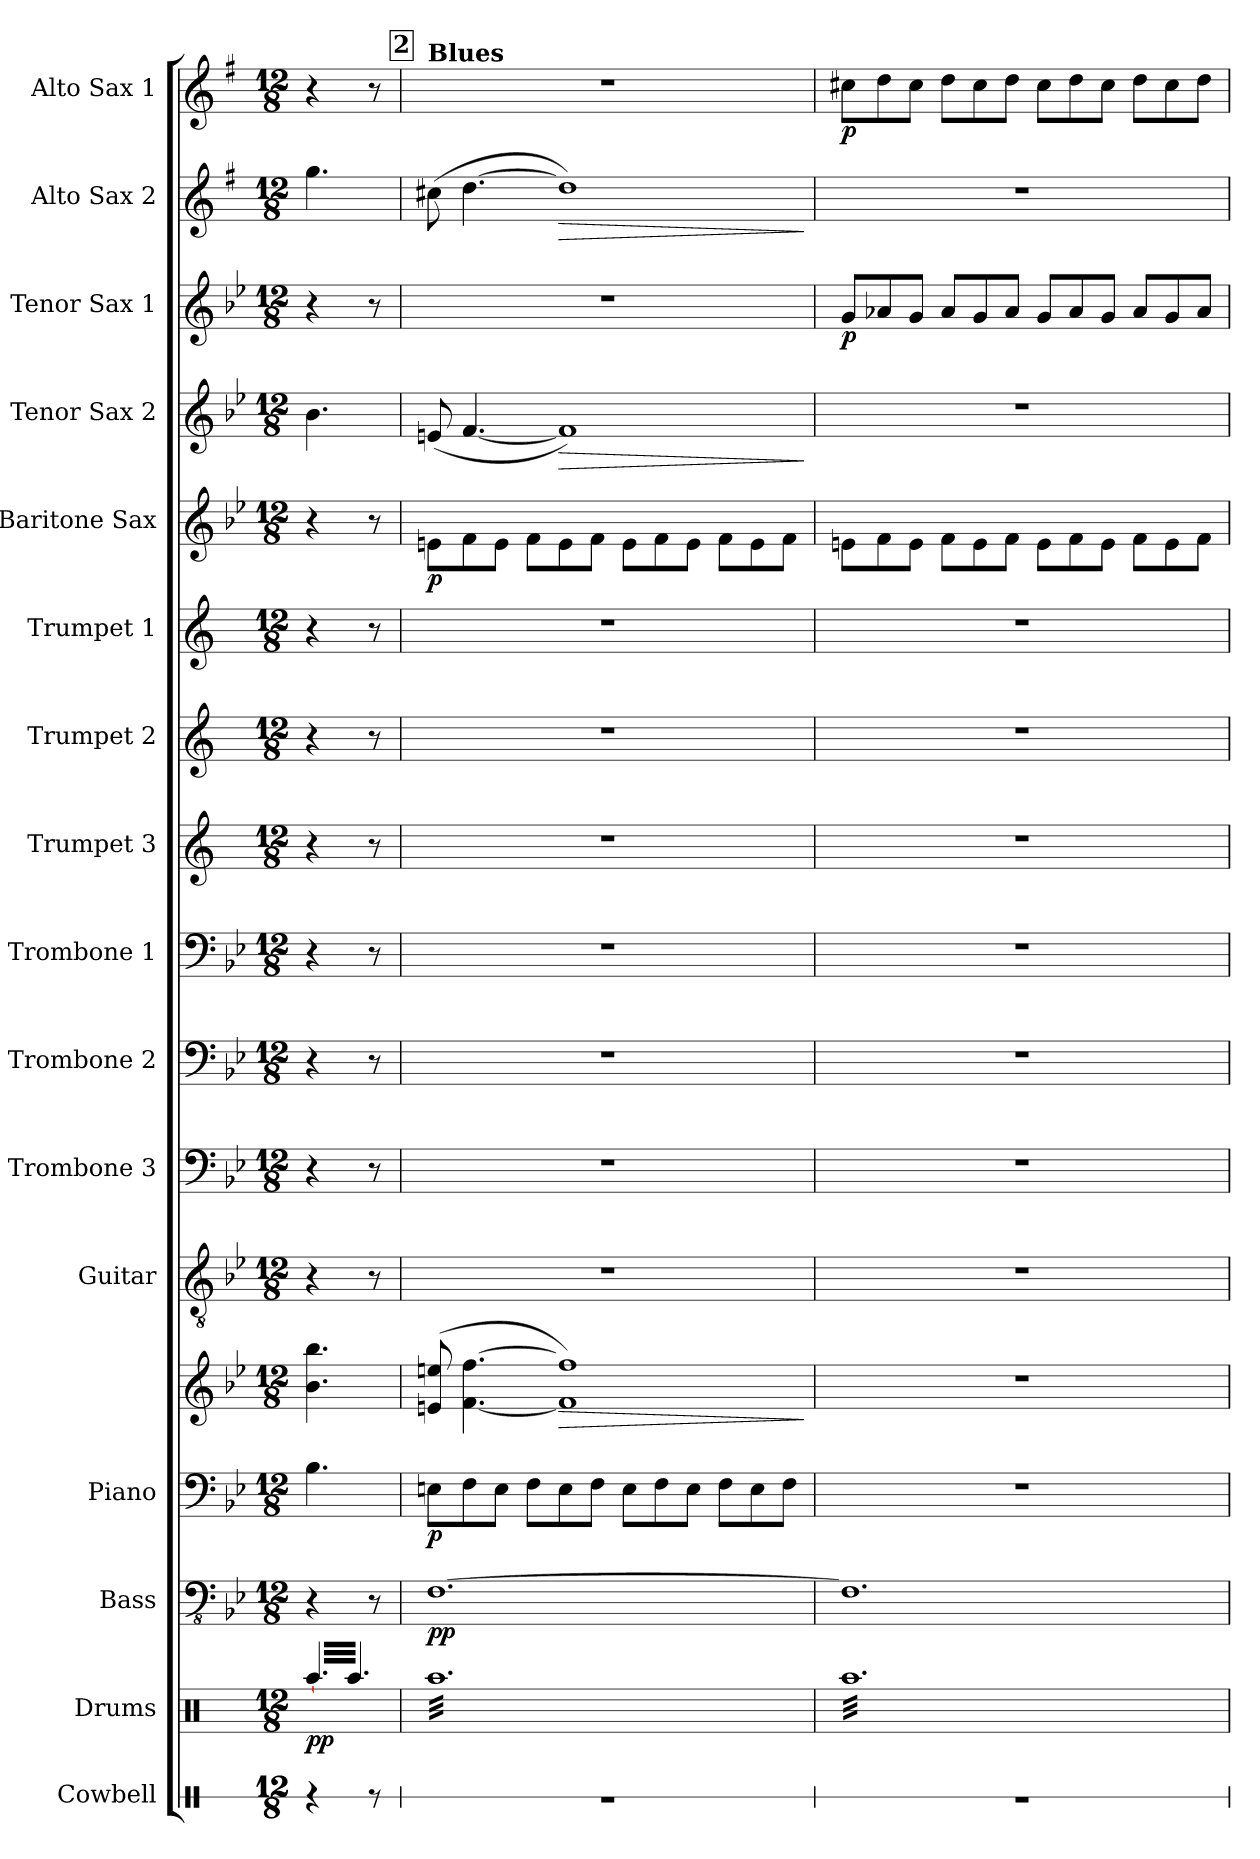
**kern	**kern	**dynam	**kern	**dynam	**kern	**kern	**dynam	**kern	**kern	**kern	**kern	**kern	**kern	**kern	**kern	**dynam	**kern	**dynam	**kern	**dynam	**kern	**dynam	**kern	**dynam
*part16	*part15	*part15	*part14	*part14	*part13	*part13	*part13	*part12	*part11	*part10	*part9	*part8	*part7	*part6	*part5	*part5	*part4	*part4	*part3	*part3	*part2	*part2	*part1	*part1
*staff17	*staff16	*staff16	*staff15	*staff15	*staff14	*staff13	*staff13/14	*staff12	*staff11	*staff10	*staff9	*staff8	*staff7	*staff6	*staff5	*staff5	*staff4	*staff4	*staff3	*staff3	*staff2	*staff2	*staff1	*staff1
*I"Cowbell	*I"Drums	*	*I"Bass	*	*I"Piano	*	*	*I"Guitar	*I"Trombone 3	*I"Trombone 2	*I"Trombone 1	*I"Trumpet 3	*I"Trumpet 2	*I"Trumpet 1	*I"Baritone Sax	*	*I"Tenor Sax 2	*	*I"Tenor Sax 1	*	*I"Alto Sax 2	*	*I"Alto Sax 1	*
*I'Cwb.	*I'Drums	*	*I'Bass	*	*I'Piano	*	*	*I'Gtr.	*I'Tbn. 3	*I'Tbn. 2	*I'Tbn. 1	*I'Tpt. 3	*I'Tpt. 2	*I'Tpt. 1	*I'Bari	*	*I'Tenor 2	*	*I'Tenor 1	*	*I'Alto 2	*	*I'Alto 1	*
*stria1	*	*	*	*	*	*	*	*	*	*	*	*	*	*	*	*	*	*	*	*	*	*	*	*
*clefX	*clefX	*	*clefFv4	*	*clefF4	*clefG2	*	*clefGv2	*clefF4	*clefF4	*clefF4	*clefG2	*clefG2	*clefG2	*clefG2	*	*clefG2	*	*clefG2	*	*clefG2	*	*clefG2	*
*	*	*	*	*	*	*	*	*	*	*	*	*ITrd1c2	*ITrd1c2	*ITrd1c2	*ITrd12c21	*	*ITrd8c14	*	*ITrd8c14	*	*ITrd5c9	*	*ITrd5c9	*
*k[]	*k[]	*	*k[b-e-]	*	*k[b-e-]	*k[b-e-]	*	*k[b-e-]	*k[b-e-]	*k[b-e-]	*k[b-e-]	*k[b-e-]	*k[b-e-]	*k[b-e-]	*k[b-e-]	*	*k[b-e-]	*	*k[b-e-]	*	*k[b-e-]	*	*k[b-e-]	*
*M12/8	*M12/8	*	*M12/8	*	*M12/8	*M12/8	*	*M12/8	*M12/8	*M12/8	*M12/8	*M12/8	*M12/8	*M12/8	*M12/8	*	*M12/8	*	*M12/8	*	*M12/8	*	*M12/8	*
*MM129	*MM129	*	*MM129	*	*MM129	*MM129	*	*MM129	*MM129	*MM129	*MM129	*MM129	*MM129	*MM129	*MM129	*	*MM129	*	*MM129	*	*MM129	*	*MM129	*
=1	=1	=1	=1	=1	=1	=1	=1	=1	=1	=1	=1	=1	=1	=1	=1	=1	=1	=1	=1	=1	=1	=1	=1	=1
!	!LO:TX:a:t=CYM	!	!	!	!	!	!	!	!	!	!	!	!	!	!	!	!	!	!	!	!	!	!	!
!	!	!LO:DY:b	!	!	!	!	!	!	!	!	!	!	!	!	!	!	!	!	!	!	!	!	!	!
*	*tremolo	*	*	*	*	*	*	*	*	*	*	*	*	*	*	*	*	*	*	*	*	*	*	*
4r	[32Raa/LLL	pp	4r	.	4.B-\	4.b-\ 4.bb-\	.	4r	4r	4r	4r	4r	4r	4r	4r	.	4.B-\	.	4r	.	4.b-\	.	4r	.
.	32Raa/	.	.	.	.	.	.	.	.	.	.	.	.	.	.	.	.	.	.	.	.	.	.	.
.	32Raa/	.	.	.	.	.	.	.	.	.	.	.	.	.	.	.	.	.	.	.	.	.	.	.
.	32Raa/	.	.	.	.	.	.	.	.	.	.	.	.	.	.	.	.	.	.	.	.	.	.	.
.	32Raa/	.	.	.	.	.	.	.	.	.	.	.	.	.	.	.	.	.	.	.	.	.	.	.
.	32Raa/	.	.	.	.	.	.	.	.	.	.	.	.	.	.	.	.	.	.	.	.	.	.	.
.	32Raa/	.	.	.	.	.	.	.	.	.	.	.	.	.	.	.	.	.	.	.	.	.	.	.
.	32Raa/	.	.	.	.	.	.	.	.	.	.	.	.	.	.	.	.	.	.	.	.	.	.	.
8r	32Raa/	.	8r	.	.	.	.	8r	8r	8r	8r	8r	8r	8r	8r	.	.	.	8r	.	.	.	8r	.
.	32Raa/	.	.	.	.	.	.	.	.	.	.	.	.	.	.	.	.	.	.	.	.	.	.	.
.	32Raa/	.	.	.	.	.	.	.	.	.	.	.	.	.	.	.	.	.	.	.	.	.	.	.
.	32Raa/JJJ	.	.	.	.	.	.	.	.	.	.	.	.	.	.	.	.	.	.	.	.	.	.	.
!!LO:REH:place=s1:a:fs=14:t=2
=2	=2	=2	=2	=2	=2	=2	=2	=2	=2	=2	=2	=2	=2	=2	=2	=2	=2	=2	=2	=2	=2	=2	=2	=2
!	!	!	!	!	!	!	!	!	!	!	!	!	!	!	!	!	!	!	!	!	!	!	!LO:TX:a:B:t=Blues	!
!	!	!	!	!LO:DY:b	!	!	!LO:DY:b=2	!	!	!	!	!	!	!	!	!LO:DY:b	!	!	!	!	!	!	!	!
1.r	32RaaLLL	.	[1.FF	pp	8En\L	(8en/ 8een/	p	1.r	1.r	1.r	1.r	1.r	1.r	1.r	8En\L	p	(8En/	.	1.r	.	(8en\	.	1.r	.
.	32Raa	.	.	.	.	.	.	.	.	.	.	.	.	.	.	.	.	.	.	.	.	.	.	.
.	32Raa	.	.	.	.	.	.	.	.	.	.	.	.	.	.	.	.	.	.	.	.	.	.	.
.	32Raa	.	.	.	.	.	.	.	.	.	.	.	.	.	.	.	.	.	.	.	.	.	.	.
.	32Raa	.	.	.	8F\	[4.f\ [4.ff\	.	.	.	.	.	.	.	.	8F\	.	[4.F/	.	.	.	[4.f\	.	.	.
.	32Raa	.	.	.	.	.	.	.	.	.	.	.	.	.	.	.	.	.	.	.	.	.	.	.
.	32Raa	.	.	.	.	.	.	.	.	.	.	.	.	.	.	.	.	.	.	.	.	.	.	.
.	32Raa	.	.	.	.	.	.	.	.	.	.	.	.	.	.	.	.	.	.	.	.	.	.	.
.	32Raa	.	.	.	8E\J	.	.	.	.	.	.	.	.	.	8E\J	.	.	.	.	.	.	.	.	.
.	32Raa	.	.	.	.	.	.	.	.	.	.	.	.	.	.	.	.	.	.	.	.	.	.	.
.	32Raa	.	.	.	.	.	.	.	.	.	.	.	.	.	.	.	.	.	.	.	.	.	.	.
.	32Raa	.	.	.	.	.	.	.	.	.	.	.	.	.	.	.	.	.	.	.	.	.	.	.
.	32Raa	.	.	.	8F\L	.	.	.	.	.	.	.	.	.	8F\L	.	.	.	.	.	.	.	.	.
.	32Raa	.	.	.	.	.	.	.	.	.	.	.	.	.	.	.	.	.	.	.	.	.	.	.
.	32Raa	.	.	.	.	.	.	.	.	.	.	.	.	.	.	.	.	.	.	.	.	.	.	.
.	32Raa	.	.	.	.	.	.	.	.	.	.	.	.	.	.	.	.	.	.	.	.	.	.	.
!	!	!	!	!	!	!	!LO:HP:b	!	!	!	!	!	!	!	!	!	!	!LO:HP:b	!	!	!	!LO:HP:b	!	!
.	32Raa	.	.	.	8E\	1f] 1ff])	>	.	.	.	.	.	.	.	8E\	.	1F])	>	.	.	1f])	>	.	.
.	32Raa	.	.	.	.	.	.	.	.	.	.	.	.	.	.	.	.	.	.	.	.	.	.	.
.	32Raa	.	.	.	.	.	.	.	.	.	.	.	.	.	.	.	.	.	.	.	.	.	.	.
.	32Raa	.	.	.	.	.	.	.	.	.	.	.	.	.	.	.	.	.	.	.	.	.	.	.
.	32Raa	.	.	.	8F\J	.	.	.	.	.	.	.	.	.	8F\J	.	.	.	.	.	.	.	.	.
.	32Raa	.	.	.	.	.	.	.	.	.	.	.	.	.	.	.	.	.	.	.	.	.	.	.
.	32Raa	.	.	.	.	.	.	.	.	.	.	.	.	.	.	.	.	.	.	.	.	.	.	.
.	32Raa	.	.	.	.	.	.	.	.	.	.	.	.	.	.	.	.	.	.	.	.	.	.	.
.	32Raa	.	.	.	8E\L	.	.	.	.	.	.	.	.	.	8E\L	.	.	.	.	.	.	.	.	.
.	32Raa	.	.	.	.	.	.	.	.	.	.	.	.	.	.	.	.	.	.	.	.	.	.	.
.	32Raa	.	.	.	.	.	.	.	.	.	.	.	.	.	.	.	.	.	.	.	.	.	.	.
.	32Raa	.	.	.	.	.	.	.	.	.	.	.	.	.	.	.	.	.	.	.	.	.	.	.
.	32Raa	.	.	.	8F\	.	.	.	.	.	.	.	.	.	8F\	.	.	.	.	.	.	.	.	.
.	32Raa	.	.	.	.	.	.	.	.	.	.	.	.	.	.	.	.	.	.	.	.	.	.	.
.	32Raa	.	.	.	.	.	.	.	.	.	.	.	.	.	.	.	.	.	.	.	.	.	.	.
.	32Raa	.	.	.	.	.	.	.	.	.	.	.	.	.	.	.	.	.	.	.	.	.	.	.
.	32Raa	.	.	.	8E\J	.	.	.	.	.	.	.	.	.	8E\J	.	.	.	.	.	.	.	.	.
.	32Raa	.	.	.	.	.	.	.	.	.	.	.	.	.	.	.	.	.	.	.	.	.	.	.
.	32Raa	.	.	.	.	.	.	.	.	.	.	.	.	.	.	.	.	.	.	.	.	.	.	.
.	32Raa	.	.	.	.	.	.	.	.	.	.	.	.	.	.	.	.	.	.	.	.	.	.	.
.	32Raa	.	.	.	8F\L	.	.	.	.	.	.	.	.	.	8F\L	.	.	.	.	.	.	.	.	.
.	32Raa	.	.	.	.	.	.	.	.	.	.	.	.	.	.	.	.	.	.	.	.	.	.	.
.	32Raa	.	.	.	.	.	.	.	.	.	.	.	.	.	.	.	.	.	.	.	.	.	.	.
.	32Raa	.	.	.	.	.	.	.	.	.	.	.	.	.	.	.	.	.	.	.	.	.	.	.
.	32Raa	.	.	.	8E\	.	.	.	.	.	.	.	.	.	8E\	.	.	.	.	.	.	.	.	.
.	32Raa	.	.	.	.	.	.	.	.	.	.	.	.	.	.	.	.	.	.	.	.	.	.	.
.	32Raa	.	.	.	.	.	.	.	.	.	.	.	.	.	.	.	.	.	.	.	.	.	.	.
.	32Raa	.	.	.	.	.	.	.	.	.	.	.	.	.	.	.	.	.	.	.	.	.	.	.
.	32Raa	.	.	.	8F\J	.	.	.	.	.	.	.	.	.	8F\J	.	.	.	.	.	.	.	.	.
.	32Raa	.	.	.	.	.	.	.	.	.	.	.	.	.	.	.	.	.	.	.	.	.	.	.
.	32Raa	.	.	.	.	.	.	.	.	.	.	.	.	.	.	.	.	.	.	.	.	.	.	.
.	32RaaJJJ	.	.	.	.	.	.	.	.	.	.	.	.	.	.	.	.	.	.	.	.	.	.	.
.	.	.	.	.	.	.	]	.	.	.	.	.	.	.	.	.	.	]	.	.	.	]	.	.
=3	=3	=3	=3	=3	=3	=3	=3	=3	=3	=3	=3	=3	=3	=3	=3	=3	=3	=3	=3	=3	=3	=3	=3	=3
!	!	!	!	!	!	!	!	!	!	!	!	!	!	!	!	!	!	!	!	!LO:DY:b	!	!	!	!LO:DY:b
1.r	32RaaLLL	.	1.FF]	.	1.r	1.r	.	1.r	1.r	1.r	1.r	1.r	1.r	1.r	8En\L	.	1.r	.	8G/L	p	1.r	.	8en\L	p
.	32Raa	.	.	.	.	.	.	.	.	.	.	.	.	.	.	.	.	.	.	.	.	.	.	.
.	32Raa	.	.	.	.	.	.	.	.	.	.	.	.	.	.	.	.	.	.	.	.	.	.	.
.	32Raa	.	.	.	.	.	.	.	.	.	.	.	.	.	.	.	.	.	.	.	.	.	.	.
.	32Raa	.	.	.	.	.	.	.	.	.	.	.	.	.	8F\	.	.	.	8A-X/	.	.	.	8f\	.
.	32Raa	.	.	.	.	.	.	.	.	.	.	.	.	.	.	.	.	.	.	.	.	.	.	.
.	32Raa	.	.	.	.	.	.	.	.	.	.	.	.	.	.	.	.	.	.	.	.	.	.	.
.	32Raa	.	.	.	.	.	.	.	.	.	.	.	.	.	.	.	.	.	.	.	.	.	.	.
.	32Raa	.	.	.	.	.	.	.	.	.	.	.	.	.	8E\J	.	.	.	8G/J	.	.	.	8e\J	.
.	32Raa	.	.	.	.	.	.	.	.	.	.	.	.	.	.	.	.	.	.	.	.	.	.	.
.	32Raa	.	.	.	.	.	.	.	.	.	.	.	.	.	.	.	.	.	.	.	.	.	.	.
.	32Raa	.	.	.	.	.	.	.	.	.	.	.	.	.	.	.	.	.	.	.	.	.	.	.
.	32Raa	.	.	.	.	.	.	.	.	.	.	.	.	.	8F\L	.	.	.	8A-/L	.	.	.	8f\L	.
.	32Raa	.	.	.	.	.	.	.	.	.	.	.	.	.	.	.	.	.	.	.	.	.	.	.
.	32Raa	.	.	.	.	.	.	.	.	.	.	.	.	.	.	.	.	.	.	.	.	.	.	.
.	32Raa	.	.	.	.	.	.	.	.	.	.	.	.	.	.	.	.	.	.	.	.	.	.	.
.	32Raa	.	.	.	.	.	.	.	.	.	.	.	.	.	8E\	.	.	.	8G/	.	.	.	8e\	.
.	32Raa	.	.	.	.	.	.	.	.	.	.	.	.	.	.	.	.	.	.	.	.	.	.	.
.	32Raa	.	.	.	.	.	.	.	.	.	.	.	.	.	.	.	.	.	.	.	.	.	.	.
.	32Raa	.	.	.	.	.	.	.	.	.	.	.	.	.	.	.	.	.	.	.	.	.	.	.
.	32Raa	.	.	.	.	.	.	.	.	.	.	.	.	.	8F\J	.	.	.	8A-/J	.	.	.	8f\J	.
.	32Raa	.	.	.	.	.	.	.	.	.	.	.	.	.	.	.	.	.	.	.	.	.	.	.
.	32Raa	.	.	.	.	.	.	.	.	.	.	.	.	.	.	.	.	.	.	.	.	.	.	.
.	32Raa	.	.	.	.	.	.	.	.	.	.	.	.	.	.	.	.	.	.	.	.	.	.	.
.	32Raa	.	.	.	.	.	.	.	.	.	.	.	.	.	8E\L	.	.	.	8G/L	.	.	.	8e\L	.
.	32Raa	.	.	.	.	.	.	.	.	.	.	.	.	.	.	.	.	.	.	.	.	.	.	.
.	32Raa	.	.	.	.	.	.	.	.	.	.	.	.	.	.	.	.	.	.	.	.	.	.	.
.	32Raa	.	.	.	.	.	.	.	.	.	.	.	.	.	.	.	.	.	.	.	.	.	.	.
.	32Raa	.	.	.	.	.	.	.	.	.	.	.	.	.	8F\	.	.	.	8A-/	.	.	.	8f\	.
.	32Raa	.	.	.	.	.	.	.	.	.	.	.	.	.	.	.	.	.	.	.	.	.	.	.
.	32Raa	.	.	.	.	.	.	.	.	.	.	.	.	.	.	.	.	.	.	.	.	.	.	.
.	32Raa	.	.	.	.	.	.	.	.	.	.	.	.	.	.	.	.	.	.	.	.	.	.	.
.	32Raa	.	.	.	.	.	.	.	.	.	.	.	.	.	8E\J	.	.	.	8G/J	.	.	.	8e\J	.
.	32Raa	.	.	.	.	.	.	.	.	.	.	.	.	.	.	.	.	.	.	.	.	.	.	.
.	32Raa	.	.	.	.	.	.	.	.	.	.	.	.	.	.	.	.	.	.	.	.	.	.	.
.	32Raa	.	.	.	.	.	.	.	.	.	.	.	.	.	.	.	.	.	.	.	.	.	.	.
.	32Raa	.	.	.	.	.	.	.	.	.	.	.	.	.	8F\L	.	.	.	8A-/L	.	.	.	8f\L	.
.	32Raa	.	.	.	.	.	.	.	.	.	.	.	.	.	.	.	.	.	.	.	.	.	.	.
.	32Raa	.	.	.	.	.	.	.	.	.	.	.	.	.	.	.	.	.	.	.	.	.	.	.
.	32Raa	.	.	.	.	.	.	.	.	.	.	.	.	.	.	.	.	.	.	.	.	.	.	.
.	32Raa	.	.	.	.	.	.	.	.	.	.	.	.	.	8E\	.	.	.	8G/	.	.	.	8e\	.
.	32Raa	.	.	.	.	.	.	.	.	.	.	.	.	.	.	.	.	.	.	.	.	.	.	.
.	32Raa	.	.	.	.	.	.	.	.	.	.	.	.	.	.	.	.	.	.	.	.	.	.	.
.	32Raa	.	.	.	.	.	.	.	.	.	.	.	.	.	.	.	.	.	.	.	.	.	.	.
.	32Raa	.	.	.	.	.	.	.	.	.	.	.	.	.	8F\J	.	.	.	8A-/J	.	.	.	8f\J	.
.	32Raa	.	.	.	.	.	.	.	.	.	.	.	.	.	.	.	.	.	.	.	.	.	.	.
.	32Raa	.	.	.	.	.	.	.	.	.	.	.	.	.	.	.	.	.	.	.	.	.	.	.
.	32RaaJJJ	.	.	.	.	.	.	.	.	.	.	.	.	.	.	.	.	.	.	.	.	.	.	.
*	*Xtremolo	*	*	*	*	*	*	*	*	*	*	*	*	*	*	*	*	*	*	*	*	*	*	*
=	=	=	=	=	=	=	=	=	=	=	=	=	=	=	=	=	=	=	=	=	=	=	=	=
*-	*-	*-	*-	*-	*-	*-	*-	*-	*-	*-	*-	*-	*-	*-	*-	*-	*-	*-	*-	*-	*-	*-	*-	*-
